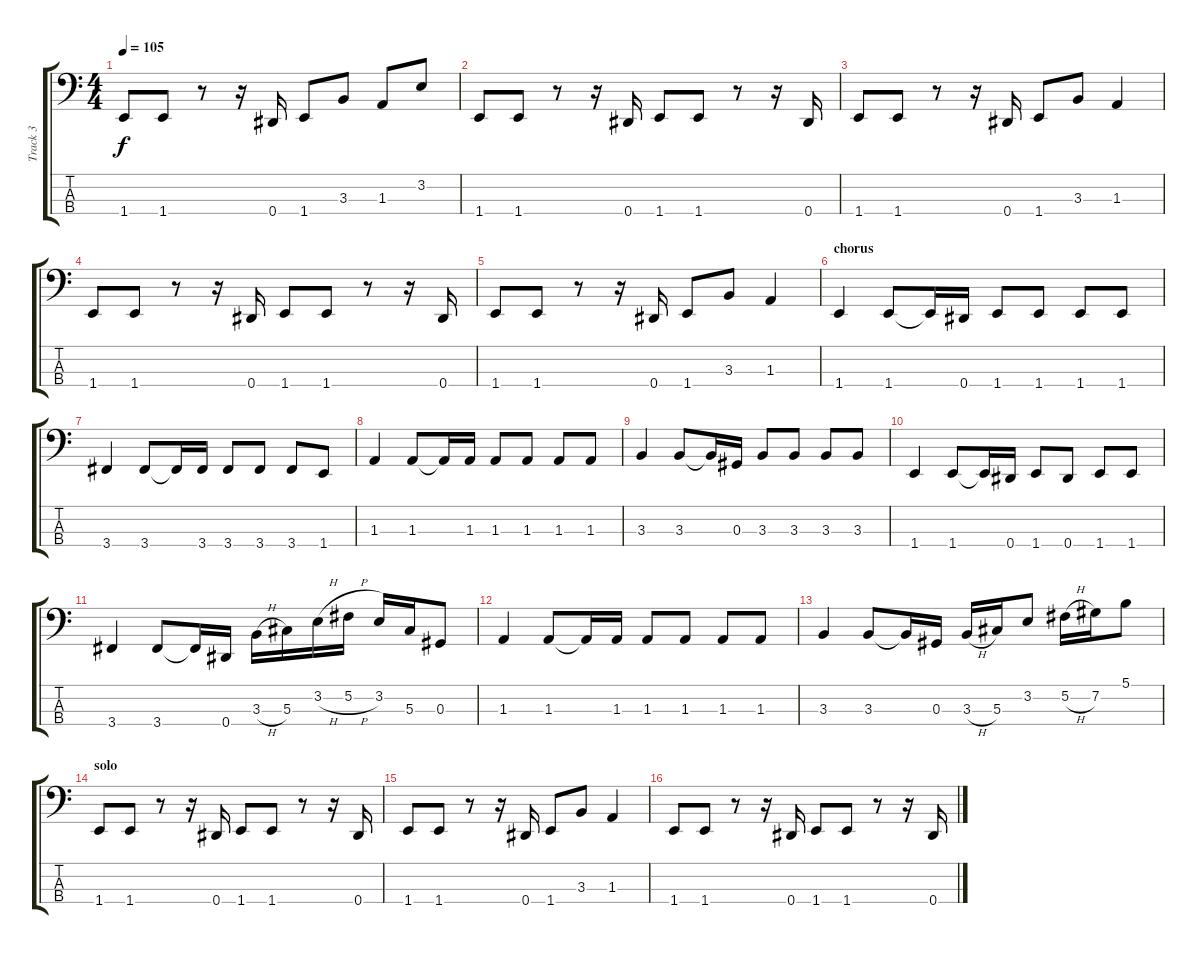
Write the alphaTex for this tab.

\track ("Track 3" "Track 3") {instrument electricbasspick}
\staff {score tabs}
\tuning (Gb2 Db2 Ab1 Eb1) {hide}
\ts (4 4)
\tempo 105
\clef f4
\ks c
1.4.8{dy f} 1.4.8 r.8 r.16 0.4.16 1.4.8 3.3.8 1.3.8 3.2.8 |
1.4.8 1.4.8 r.8 r.16 0.4.16 1.4.8 1.4.8 r.8 r.16 0.4.16 |
1.4.8 1.4.8 r.8 r.16 0.4.16 1.4.8 3.3.8 1.3.4 |
1.4.8 1.4.8 r.8 r.16 0.4.16 1.4.8 1.4.8 r.8 r.16 0.4.16 |
1.4.8 1.4.8 r.8 r.16 0.4.16 1.4.8 3.3.8 1.3.4 |
\section ("" "chorus")
1.4.4 1.4.8 1.4{t}.16 0.4.16 1.4.8 1.4.8 1.4.8 1.4.8 |
3.4.4 3.4.8 3.4{t}.16 3.4.16 3.4.8 3.4.8 3.4.8 1.4.8 |
1.3.4 1.3.8 1.3{t}.16 1.3.16 1.3.8 1.3.8 1.3.8 1.3.8 |
3.3.4 3.3.8 3.3{t}.16 0.3.16 3.3.8 3.3.8 3.3.8 3.3.8 |
1.4.4 1.4.8 1.4{t}.16 0.4.16 1.4.8 0.4.8 1.4.8 1.4.8 |
3.4.4 3.4.8 3.4{t}.16 0.4.16 3.3{h}.16 5.3.16 3.2{h}.16 5.2{h}.16 3.2.16 5.3.16 0.3.8 |
1.3.4 1.3.8 1.3{t}.16 1.3.16 1.3.8 1.3.8 1.3.8 1.3.8 |
3.3.4 3.3.8 3.3{t}.16 0.3.16 3.3{h}.16 5.3.16 3.2.8 5.2{h}.16 7.2.16 5.1.8 |
\section ("" "solo")
1.4.8 1.4.8 r.8 r.16 0.4.16 1.4.8 1.4.8 r.8 r.16 0.4.16 |
1.4.8 1.4.8 r.8 r.16 0.4.16 1.4.8 3.3.8 1.3.4 |
1.4.8 1.4.8 r.8 r.16 0.4.16 1.4.8 1.4.8 r.8 r.16 0.4.16
